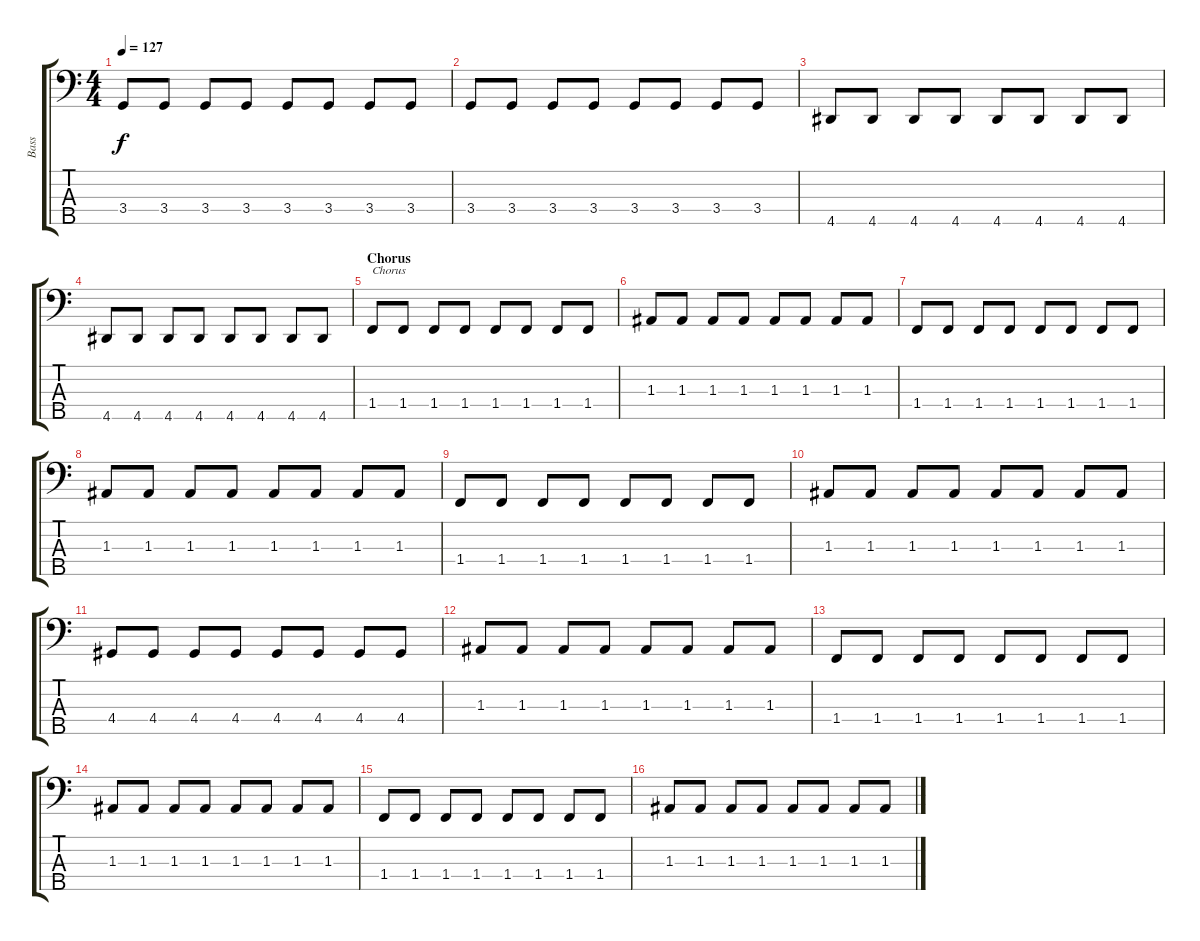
\track ("Bass" "Bass") {instrument electricbassfinger}
\staff {score tabs}
\tuning (G2 D2 A1 E1 B0) {hide}
\ts (4 4)
\tempo 127
\clef f4
\ks c
3.4.8{dy f} 3.4.8 3.4.8 3.4.8 3.4.8 3.4.8 3.4.8 3.4.8 |
3.4.8 3.4.8 3.4.8 3.4.8 3.4.8 3.4.8 3.4.8 3.4.8 |
4.5.8 4.5.8 4.5.8 4.5.8 4.5.8 4.5.8 4.5.8 4.5.8 |
4.5.8 4.5.8 4.5.8 4.5.8 4.5.8 4.5.8 4.5.8 4.5.8 |
\section ("" "Chorus")
1.4.8{txt "Chorus"} 1.4.8 1.4.8 1.4.8 1.4.8 1.4.8 1.4.8 1.4.8 |
1.3.8 1.3.8 1.3.8 1.3.8 1.3.8 1.3.8 1.3.8 1.3.8 |
1.4.8 1.4.8 1.4.8 1.4.8 1.4.8 1.4.8 1.4.8 1.4.8 |
1.3.8 1.3.8 1.3.8 1.3.8 1.3.8 1.3.8 1.3.8 1.3.8 |
1.4.8 1.4.8 1.4.8 1.4.8 1.4.8 1.4.8 1.4.8 1.4.8 |
1.3.8 1.3.8 1.3.8 1.3.8 1.3.8 1.3.8 1.3.8 1.3.8 |
4.4.8 4.4.8 4.4.8 4.4.8 4.4.8 4.4.8 4.4.8 4.4.8 |
1.3.8 1.3.8 1.3.8 1.3.8 1.3.8 1.3.8 1.3.8 1.3.8 |
1.4.8 1.4.8 1.4.8 1.4.8 1.4.8 1.4.8 1.4.8 1.4.8 |
1.3.8 1.3.8 1.3.8 1.3.8 1.3.8 1.3.8 1.3.8 1.3.8 |
1.4.8 1.4.8 1.4.8 1.4.8 1.4.8 1.4.8 1.4.8 1.4.8 |
1.3.8 1.3.8 1.3.8 1.3.8 1.3.8 1.3.8 1.3.8 1.3.8
